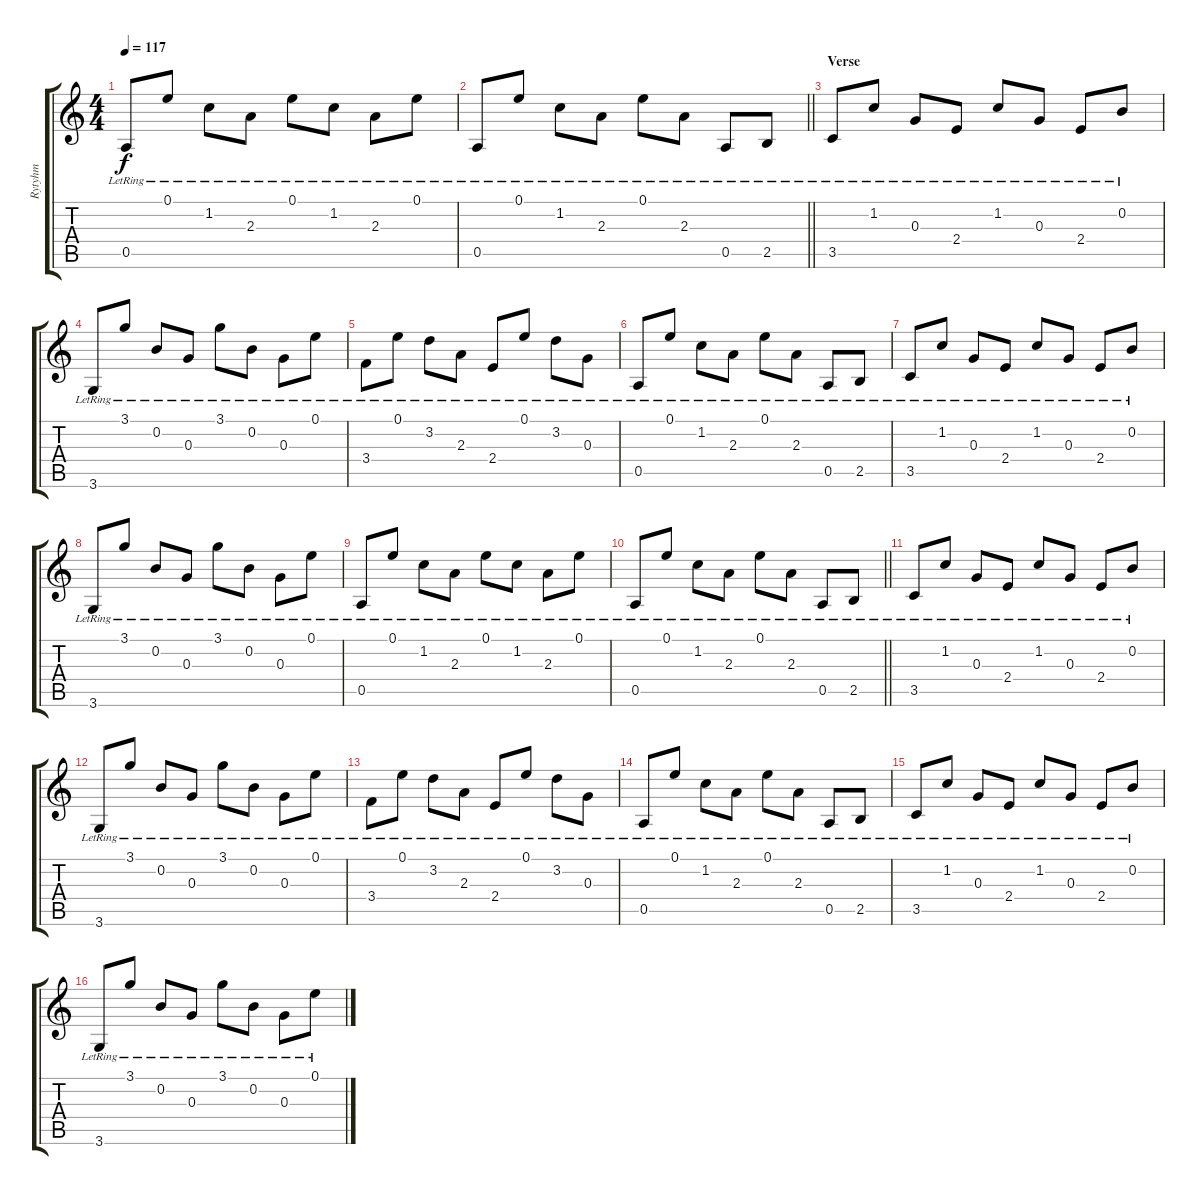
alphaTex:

\track ("Rytyhm" "Rytyhm") {instrument electricguitarclean}
\staff {score tabs}
\tuning (E4 B3 G3 D3 A2 E2) {hide}
\ts (4 4)
\tempo 117
\clef g2
\ks c
0.5{lr}.8{dy f} 0.1{lr}.8 1.2{lr}.8 2.3{lr}.8 0.1{lr}.8 1.2{lr}.8 2.3{lr}.8 0.1{lr}.8 |
\barLineRight lightlight
0.5{lr}.8 0.1{lr}.8 1.2{lr}.8 2.3{lr}.8 0.1{lr}.8 2.3{lr}.8 0.5{lr}.8 2.5{lr}.8 |
\section ("" "Verse")
3.5{lr}.8 1.2{lr}.8 0.3{lr}.8 2.4{lr}.8 1.2{lr}.8 0.3{lr}.8 2.4{lr}.8 0.2{lr}.8 |
3.6{lr}.8 3.1{lr}.8 0.2{lr}.8 0.3{lr}.8 3.1{lr}.8 0.2{lr}.8 0.3{lr}.8 0.1{lr}.8 |
3.4{lr}.8 0.1{lr}.8 3.2{lr}.8 2.3{lr}.8 2.4{lr}.8 0.1{lr}.8 3.2{lr}.8 0.3{lr}.8 |
0.5{lr}.8 0.1{lr}.8 1.2{lr}.8 2.3{lr}.8 0.1{lr}.8 2.3{lr}.8 0.5{lr}.8 2.5{lr}.8 |
3.5{lr}.8 1.2{lr}.8 0.3{lr}.8 2.4{lr}.8 1.2{lr}.8 0.3{lr}.8 2.4{lr}.8 0.2{lr}.8 |
3.6{lr}.8 3.1{lr}.8 0.2{lr}.8 0.3{lr}.8 3.1{lr}.8 0.2{lr}.8 0.3{lr}.8 0.1{lr}.8 |
0.5{lr}.8 0.1{lr}.8 1.2{lr}.8 2.3{lr}.8 0.1{lr}.8 1.2{lr}.8 2.3{lr}.8 0.1{lr}.8 |
\barLineRight lightlight
0.5{lr}.8 0.1{lr}.8 1.2{lr}.8 2.3{lr}.8 0.1{lr}.8 2.3{lr}.8 0.5{lr}.8 2.5{lr}.8 |
3.5{lr}.8 1.2{lr}.8 0.3{lr}.8 2.4{lr}.8 1.2{lr}.8 0.3{lr}.8 2.4{lr}.8 0.2{lr}.8 |
3.6{lr}.8 3.1{lr}.8 0.2{lr}.8 0.3{lr}.8 3.1{lr}.8 0.2{lr}.8 0.3{lr}.8 0.1{lr}.8 |
3.4{lr}.8 0.1{lr}.8 3.2{lr}.8 2.3{lr}.8 2.4{lr}.8 0.1{lr}.8 3.2{lr}.8 0.3{lr}.8 |
0.5{lr}.8 0.1{lr}.8 1.2{lr}.8 2.3{lr}.8 0.1{lr}.8 2.3{lr}.8 0.5{lr}.8 2.5{lr}.8 |
3.5{lr}.8 1.2{lr}.8 0.3{lr}.8 2.4{lr}.8 1.2{lr}.8 0.3{lr}.8 2.4{lr}.8 0.2{lr}.8 |
3.6{lr}.8 3.1{lr}.8 0.2{lr}.8 0.3{lr}.8 3.1{lr}.8 0.2{lr}.8 0.3{lr}.8 0.1{lr}.8
